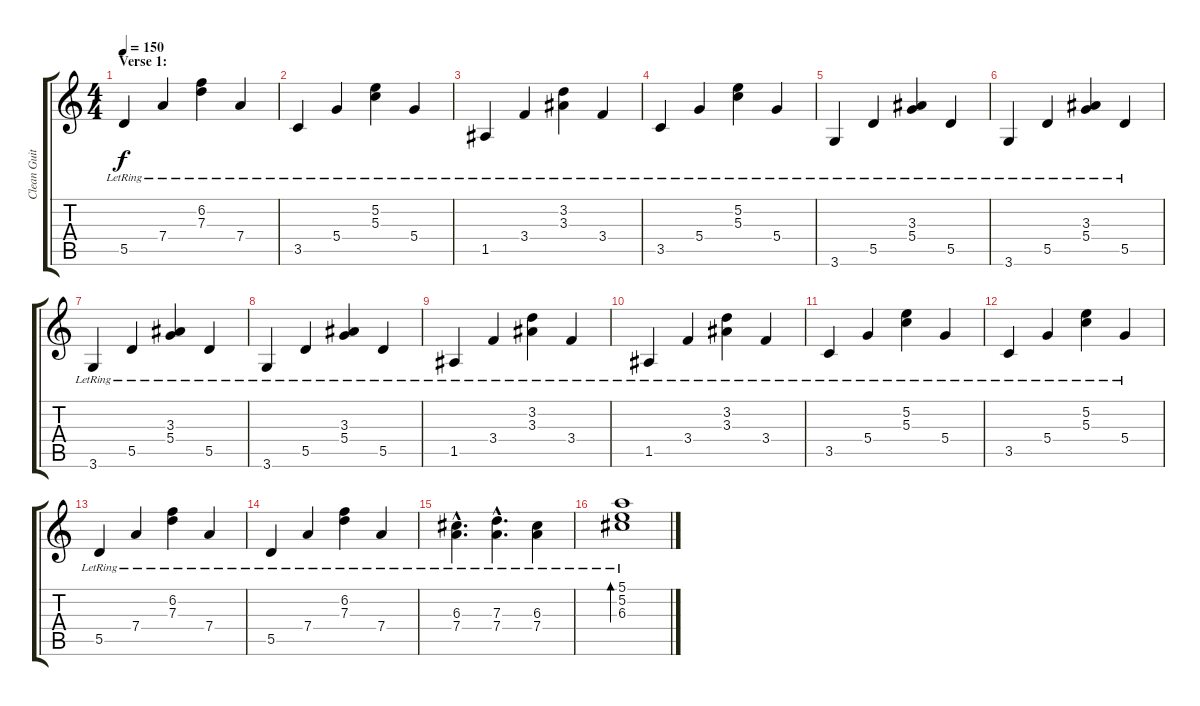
\track ("Clean Guitar" "Clean Guit") {instrument electricguitarclean}
\staff {score tabs}
\tuning (E4 B3 G3 D3 A2 E2) {hide}
\ts (4 4)
\section ("" "Verse 1:")
\tempo 150
\clef g2
\ks c
5.5{lr}.4{dy f} 7.4{lr}.4 (6.2{lr} 7.3{lr}).4 7.4{lr}.4 |
3.5{lr}.4 5.4{lr}.4 (5.2{lr} 5.3{lr}).4 5.4{lr}.4 |
1.5{lr}.4 3.4{lr}.4 (3.2{lr} 3.3{lr}).4 3.4{lr}.4 |
3.5{lr}.4 5.4{lr}.4 (5.2{lr} 5.3{lr}).4 5.4{lr}.4 |
3.6{lr}.4 5.5{lr}.4 (3.3{lr} 5.4{lr}).4 5.5{lr}.4 |
3.6{lr}.4 5.5{lr}.4 (3.3{lr} 5.4{lr}).4 5.5{lr}.4 |
3.6{lr}.4 5.5{lr}.4 (3.3{lr} 5.4{lr}).4 5.5{lr}.4 |
3.6{lr}.4 5.5{lr}.4 (3.3{lr} 5.4{lr}).4 5.5{lr}.4 |
1.5{lr}.4 3.4{lr}.4 (3.2{lr} 3.3{lr}).4 3.4{lr}.4 |
1.5{lr}.4 3.4{lr}.4 (3.2{lr} 3.3{lr}).4 3.4{lr}.4 |
3.5{lr}.4 5.4{lr}.4 (5.2{lr} 5.3{lr}).4 5.4{lr}.4 |
3.5{lr}.4 5.4{lr}.4 (5.2{lr} 5.3{lr}).4 5.4{lr}.4 |
5.5{lr}.4 7.4{lr}.4 (6.2{lr} 7.3{lr}).4 7.4{lr}.4 |
5.5{lr}.4 7.4{lr}.4 (6.2{lr} 7.3{lr}).4 7.4{lr}.4 |
(6.3{hac lr} 7.4{hac lr}).4{d} (7.3{hac lr} 7.4{hac lr}).4{d} (6.3{lr} 7.4{lr}).4 |
(5.1{lr} 5.2{lr} 6.3{lr}).1{bd 120}
